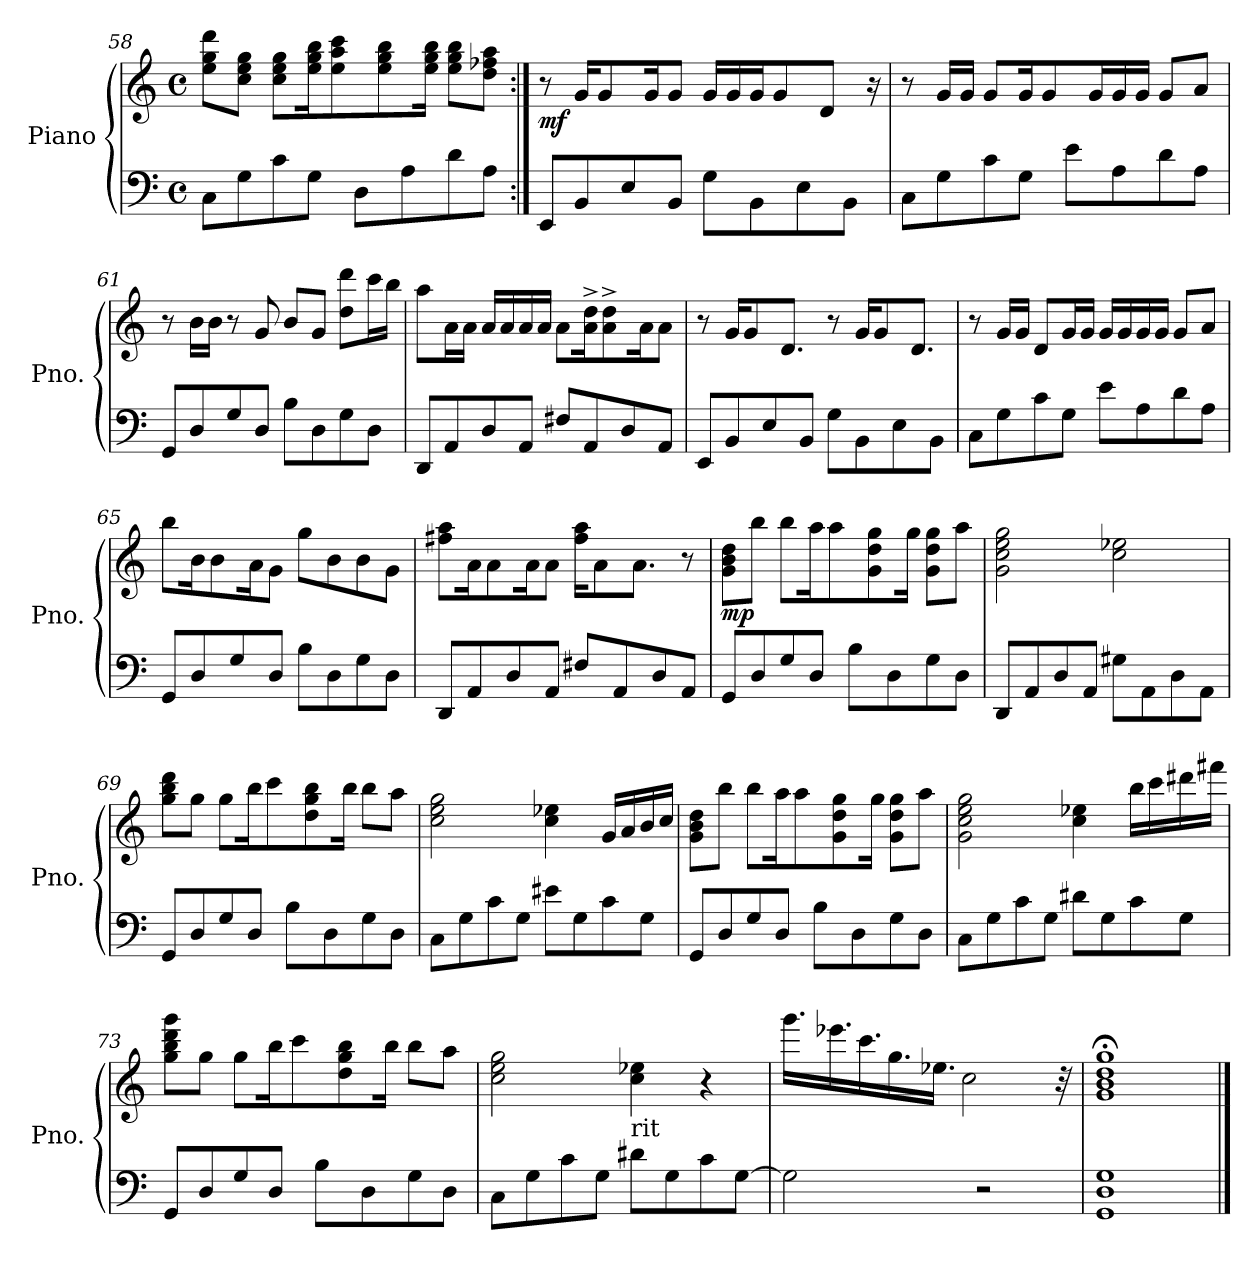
**kern	**kern	**dynam
*part1	*part1	*part1
*staff2	*staff1	*staff1/2
*I"Piano	*	*
*I'Pno.	*	*
!!LO:LB:g=z
*clefF4	*clefG2	*
*k[]	*k[]	*
*M4/4	*M4/4	*
*met(c)	*met(c)	*
=58	=58	=58
8C\L	8ee\ 8gg\ 8ddd\L	.
8G\	8cc\ 8ee\ 8gg\J	.
8c\	8cc\ 8ee\ 8gg\L	.
8G\J	16ee\ 16gg\ 16bb\K	.
.	8ee\ 8aa\ 8ccc\	.
8D\L	.	.
.	8ee\ 8gg\ 8bb\	.
8A\	.	.
.	16ee\ 16gg\ 16bb\Jk	.
8d\	8ee\ 8gg\ 8bb\L	.
8A\J	8dd\ 8ff-X\ 8aa\J	.
=59:|!	=59:|!	=59:|!
!	!	!LO:DY:b
8EE/L	8r	mf
8BB/	16g/KL	.
.	8g/	.
8E/	.	.
.	16g/K	.
8BB/J	8g/J	.
8G\L	16g/LL	.
.	16g/	.
8BB\	16g/J	.
.	8g/	.
8E\	.	.
.	8d/J	.
8BB\J	.	.
.	16r	.
=60	=60	=60
8C\L	8r	.
8G\	16g/LL	.
.	16g/JJ	.
8c\	8g/L	.
8G\J	16g/K	.
.	8g/	.
8e\L	.	.
.	16g/L	.
8A\	16g/	.
.	16g/JJ	.
8d\	8g/L	.
8A\J	8a/J	.
=61	=61	=61
8GG/L	8r	.
8D/	16b\LL	.
.	16b\JJ	.
8G/	8r	.
8D/J	8g/	.
8B\L	8b/L	.
8D\	8g/J	.
8G\	8dd\ 8ddd\L	.
8D\J	16ccc\L	.
.	16bb\JJ	.
!!LO:LB:g=z
=62	=62	=62
8DD/L	8aa\L	.
8AA/	16a\L	.
.	16a\JJ	.
8D/	16a/LL	.
.	16a/	.
8AA/J	16a/	.
.	16a/JJ	.
8F#X/L	8a\L	.
8AA/	16a\^ 16dd\^K	.
.	8a\^ 8dd\^	.
8D/	.	.
.	16a\K	.
8AA/J	8a\J	.
=63	=63	=63
8EE/L	8r	.
8BB/	16g/KL	.
.	8g/	.
8E/	.	.
.	8.d/J	.
8BB/J	.	.
8G\L	8r	.
8BB\	16g/KL	.
.	8g/	.
8E\	.	.
.	8.d/J	.
8BB\J	.	.
=64	=64	=64
8C\L	8r	.
8G\	16g/LL	.
.	16g/JJ	.
8c\	8d/L	.
8G\J	16g/L	.
.	16g/JJ	.
8e\L	16g/LL	.
.	16g/	.
8A\	16g/	.
.	16g/JJ	.
8d\	8g/L	.
8A\J	8a/J	.
=65	=65	=65
8GG/L	8bb\L	.
8D/	16b\K	.
.	8b\	.
8G/	.	.
.	16a\K	.
8D/J	8g\J	.
8B\L	8gg\L	.
8D\	8b\	.
8G\	8b\	.
8D\J	8g\J	.
!!LO:PB:g=z
=66	=66	=66
8DD/L	8ff#X\ 8aa\L	.
8AA/	16a\K	.
.	8a\	.
8D/	.	.
.	16a\K	.
8AA/J	8a\J	.
8F#X/L	16ff#\ 16aa\KL	.
.	8a\	.
8AA/	.	.
.	8.a\J	.
8D/	.	.
8AA/J	8r	.
=67	=67	=67
!	!	!LO:DY:b
8GG/L	8g\ 8b\ 8dd\L	mp
8D/	8bb\J	.
8G/	8bb\L	.
8D/J	16aa\K	.
.	8aa\	.
8B\L	.	.
.	8g\ 8dd\ 8gg\	.
8D\	.	.
.	16gg\Jk	.
8G\	8g\ 8dd\ 8gg\L	.
8D\J	8aa\J	.
=68	=68	=68
8DD/L	2g\ 2cc\ 2ee\ 2gg\	.
8AA/	.	.
8D/	.	.
8AA/J	.	.
8G#X\L	2cc\ 2ee-X\	.
8AA\	.	.
8D\	.	.
8AA\J	.	.
=69	=69	=69
8GG/L	8gg\ 8bb\ 8ddd\L	.
8D/	8gg\J	.
8G/	8gg\L	.
8D/J	16bb\K	.
.	8ccc\	.
8B\L	.	.
.	8dd\ 8gg\ 8bb\	.
8D\	.	.
.	16bb\Jk	.
8G\	8bb\L	.
8D\J	8aa\J	.
!!LO:LB:g=z
=70	=70	=70
8C\L	2cc\ 2ee\ 2gg\	.
8G\	.	.
8c\	.	.
8G\J	.	.
8e#X\L	4cc\ 4ee-X\	.
8G\	.	.
8c\	16g/LL	.
.	16a/	.
8G\J	16b/	.
.	16cc/JJ	.
=71	=71	=71
8GG/L	8g\ 8b\ 8dd\L	.
8D/	8bb\J	.
8G/	8bb\L	.
8D/J	16aa\K	.
.	8aa\	.
8B\L	.	.
.	8g\ 8dd\ 8gg\	.
8D\	.	.
.	16gg\Jk	.
8G\	8g\ 8dd\ 8gg\L	.
8D\J	8aa\J	.
=72	=72	=72
8C\L	2g\ 2cc\ 2ee\ 2gg\	.
8G\	.	.
8c\	.	.
8G\J	.	.
8d#X\L	4cc\ 4ee-X\	.
8G\	.	.
8c\	16bb\LL	.
.	16ccc\	.
8G\J	16ddd#X\	.
.	16fff#X\JJ	.
=73	=73	=73
8GG/L	8gg\ 8bb\ 8ddd\ 8ggg\L	.
8D/	8gg\J	.
8G/	8gg\L	.
8D/J	16bb\K	.
.	8ccc\	.
8B\L	.	.
.	8dd\ 8gg\ 8bb\	.
8D\	.	.
.	16bb\Jk	.
8G\	8bb\L	.
8D\J	8aa\J	.
!!LO:LB:g=z
=74	=74	=74
8C\L	2cc\ 2ee\ 2gg\	.
8G\	.	.
8c\	.	.
8G\J	.	.
!	!LO:TX:b:t=rit	!
8d#X\L	4cc\ 4ee-X\	.
8G\	.	.
8c\	4r	.
[8G\J	.	.
=75	=75	=75
2G\]	16.ggg\LL	.
.	16.eee-X\	.
.	16.ccc\	.
.	16.gg\	.
.	16.ee-X\JJ	.
.	2cc\	.
2r	.	.
.	32r	.
=76	=76	=76
1GG 1D 1G	1g;< 1b;< 1dd;< 1gg;<	.
==	==	==
*-	*-	*-
